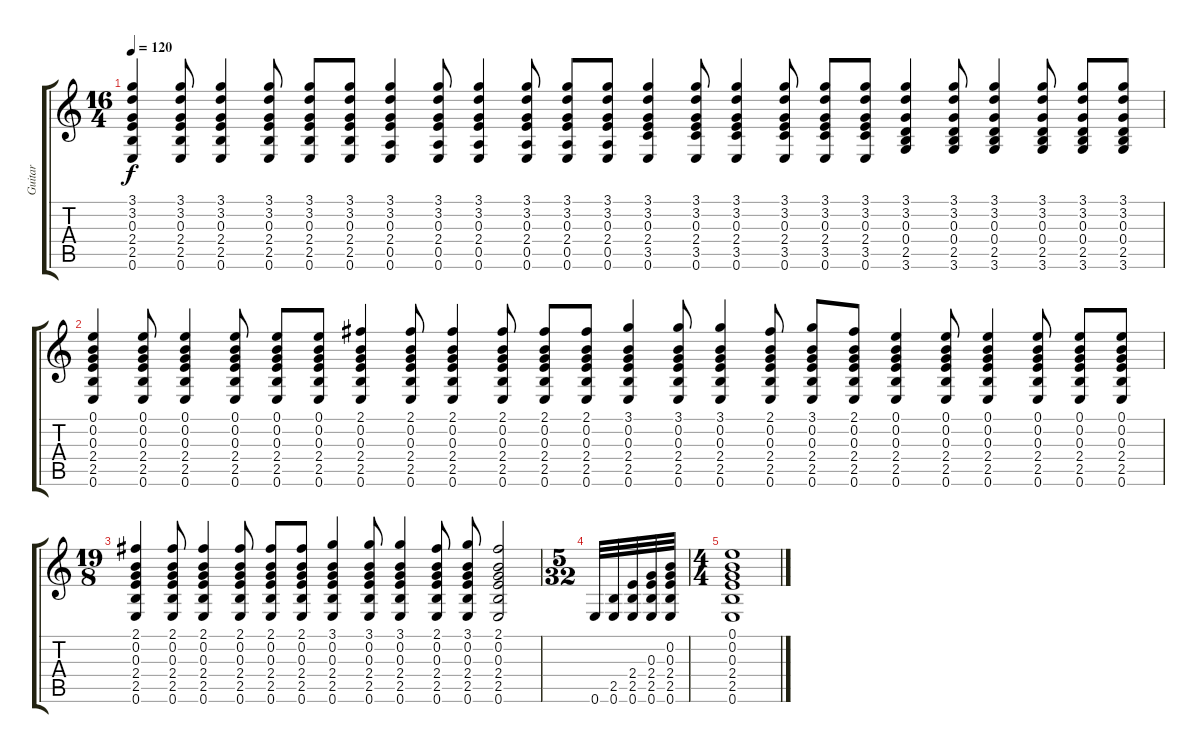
\track ("Guitar" "Guitar") {instrument acousticguitarnylon}
\staff {score tabs}
\tuning (E4 B3 G3 D3 A2 E2) {hide}
\ts (16 4)
\tempo 120
\clef g2
\ks c
(3.1 3.2 0.3 2.4 2.5 0.6).4{dy f} (3.1 3.2 0.3 2.4 2.5 0.6).8 (3.1 3.2 0.3 2.4 2.5 0.6).4 (3.1 3.2 0.3 2.4 2.5 0.6).8 (3.1 3.2 0.3 2.4 2.5 0.6).8 (3.1 3.2 0.3 2.4 2.5 0.6).8 (3.1 3.2 0.3 2.4 0.5 0.6).4 (3.1 3.2 0.3 2.4 0.5 0.6).8 (3.1 3.2 0.3 2.4 0.5 0.6).4 (3.1 3.2 0.3 2.4 0.5 0.6).8 (3.1 3.2 0.3 2.4 0.5 0.6).8 (3.1 3.2 0.3 2.4 0.5 0.6).8 (3.1 3.2 0.3 2.4 3.5 0.6).4 (3.1 3.2 0.3 2.4 3.5 0.6).8 (3.1 3.2 0.3 2.4 3.5 0.6).4 (3.1 3.2 0.3 2.4 3.5 0.6).8 (3.1 3.2 0.3 2.4 3.5 0.6).8 (3.1 3.2 0.3 2.4 3.5 0.6).8 (3.1 3.2 0.3 0.4 2.5 3.6).4 (3.1 3.2 0.3 0.4 2.5 3.6).8 (3.1 3.2 0.3 0.4 2.5 3.6).4 (3.1 3.2 0.3 0.4 2.5 3.6).8 (3.1 3.2 0.3 0.4 2.5 3.6).8 (3.1 3.2 0.3 0.4 2.5 3.6).8 |
(0.1 0.2 0.3 2.4 2.5 0.6).4 (0.1 0.2 0.3 2.4 2.5 0.6).8 (0.1 0.2 0.3 2.4 2.5 0.6).4 (0.1 0.2 0.3 2.4 2.5 0.6).8 (0.1 0.2 0.3 2.4 2.5 0.6).8 (0.1 0.2 0.3 2.4 2.5 0.6).8 (2.1 0.2 0.3 2.4 2.5 0.6).4 (2.1 0.2 0.3 2.4 2.5 0.6).8 (2.1 0.2 0.3 2.4 2.5 0.6).4 (2.1 0.2 0.3 2.4 2.5 0.6).8 (2.1 0.2 0.3 2.4 2.5 0.6).8 (2.1 0.2 0.3 2.4 2.5 0.6).8 (3.1 0.2 0.3 2.4 2.5 0.6).4 (3.1 0.2 0.3 2.4 2.5 0.6).8 (3.1 0.2 0.3 2.4 2.5 0.6).4 (2.1 0.2 0.3 2.4 2.5 0.6).8 (3.1 0.2 0.3 2.4 2.5 0.6).8 (2.1 0.2 0.3 2.4 2.5 0.6).8 (0.1 0.2 0.3 2.4 2.5 0.6).4 (0.1 0.2 0.3 2.4 2.5 0.6).8 (0.1 0.2 0.3 2.4 2.5 0.6).4 (0.1 0.2 0.3 2.4 2.5 0.6).8 (0.1 0.2 0.3 2.4 2.5 0.6).8 (0.1 0.2 0.3 2.4 2.5 0.6).8 |
\ts (19 8)
(2.1 0.2 0.3 2.4 2.5 0.6).4 (2.1 0.2 0.3 2.4 2.5 0.6).8 (2.1 0.2 0.3 2.4 2.5 0.6).4 (2.1 0.2 0.3 2.4 2.5 0.6).8 (2.1 0.2 0.3 2.4 2.5 0.6).8 (2.1 0.2 0.3 2.4 2.5 0.6).8 (3.1 0.2 0.3 2.4 2.5 0.6).4 (3.1 0.2 0.3 2.4 2.5 0.6).8 (3.1 0.2 0.3 2.4 2.5 0.6).4 (2.1 0.2 0.3 2.4 2.5 0.6).8 (3.1 0.2 0.3 2.4 2.5 0.6).8 (2.1 0.2 0.3 2.4 2.5 0.6).2 |
\ts (5 32)
0.6.32 (2.5 0.6).32 (2.4 2.5 0.6).32 (0.3 2.4 2.5 0.6).32 (0.2 0.3 2.4 2.5 0.6).32 |
\ts (4 4)
(0.1 0.2 0.3 2.4 2.5 0.6).1
